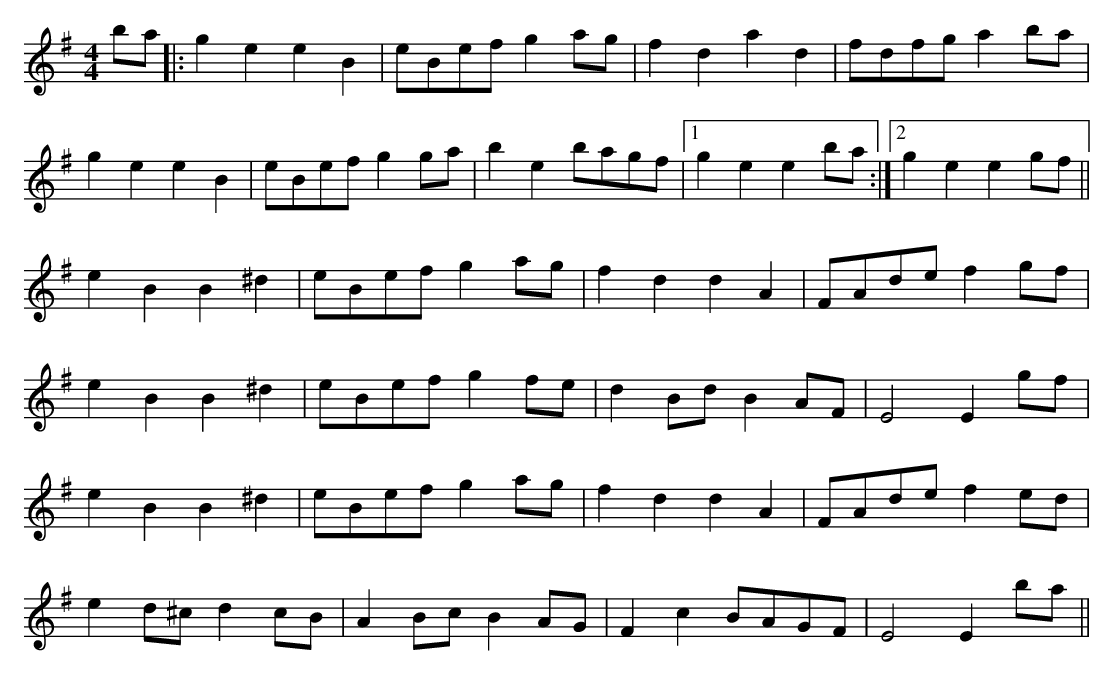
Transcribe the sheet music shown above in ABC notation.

X:1
M:4/4
K:Emin
ba|:g2e2 e2B2|eBef g2ag|f2d2 a2d2|fdfg a2ba|
g2e2 e2B2|eBef g2ga|b2e2 bagf|1 g2e2 e2ba:|2 g2e2 e2gf||
e2B2 B2^d2|eBef g2ag|f2d2 d2A2|FAde f2gf|
e2B2 B2^d2|eBef g2fe|d2Bd B2AF|E4 E2gf|
e2B2 B2^d2|eBef g2ag|f2d2 d2A2|FAde f2ed|
e2d^c d2cB|A2Bc B2AG|F2c2 BAGF|E4 E2ba||
